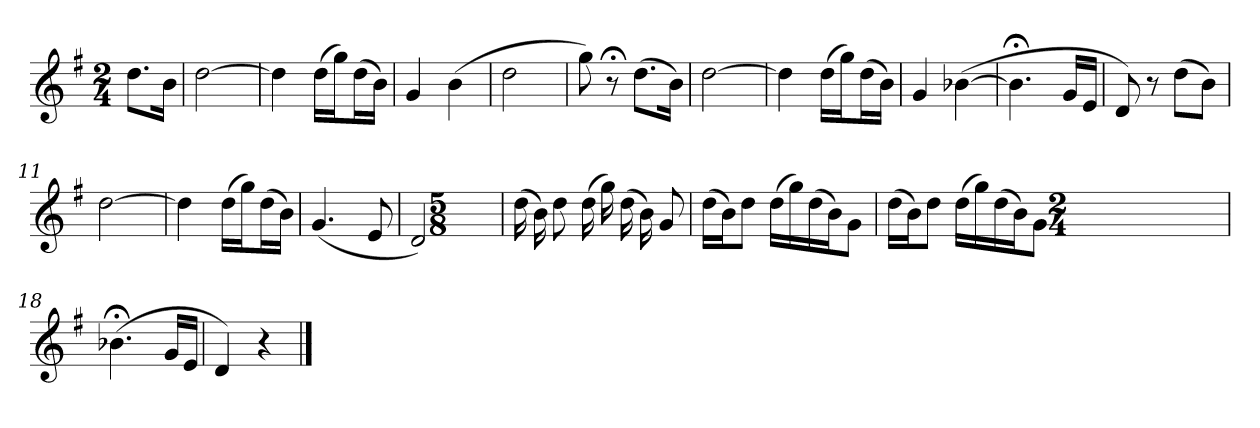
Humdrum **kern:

**kern
*part1
*staff1
*k[f#]
*M2/4
=
8.ddL
16bJk
=1
[2dd
=2
4dd]
(16ddLL
16ggJ)
(16ddL
16bJJ)
=3
4g
(4b
=4
2dd
=5
8gg)
8r;<
(8.ddL
16bJk)
=6
[2dd
=7
4dd]
(16ddLL
16ggJ)
(16ddL
16bJJ)
=8
4g
([4b-X
=9
4.b-;<]
16gLL
16eJJ
=10
8d)
8r
(8ddL
8bJ)
=11
[2dd
=12
4dd]
(16ddLL
16ggJ)
(16ddL
16bJJ)
=13
(4.g
8e
=14
2d)
*M5/8
=15
(16dd
16b)
8dd
(16dd
16gg)
(16dd
16b)
8g
=16
(16ddLL
16bJ)
8ddJ
(16ddLL
16gg)
(16dd
16bJ)
8gJ
=17
(16ddLL
16bJ)
8ddJ
(16ddLL
16gg)
(16dd
16bJ)
8gJ
*M2/4
=18
(4.b-X;<
16gLL
16eJJ
=19
4d)
4r
==
*-
